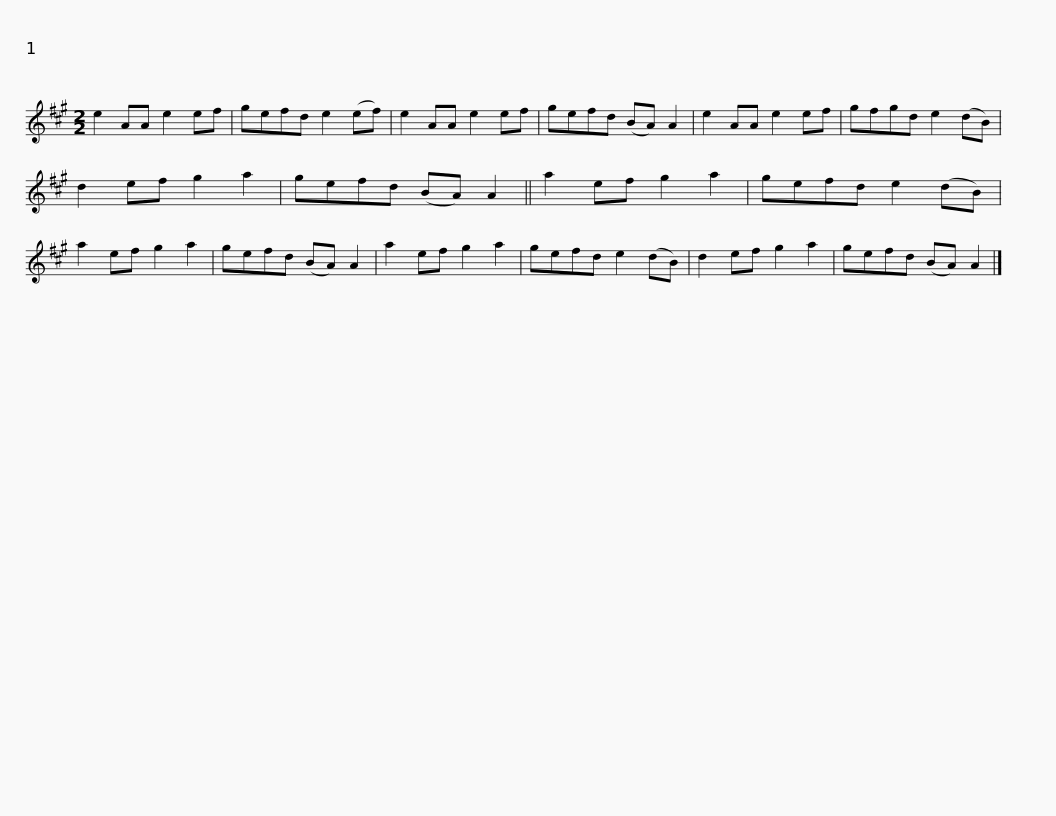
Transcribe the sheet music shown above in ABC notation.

X:1
L:1/8
M:2/2
I:linebreak $
K:A
V:1 treble
V:1
 e2 AA e2 ef | gefd e2 (ef) | e2 AA e2 ef | gefd (BA) A2 | e2 AA e2 ef | %5
 gfgd e2 (dB) |$ d2 ef g2 a2 | gefd (BA) A2 || a2 ef g2 a2 | gefd e2 (dB) | %10
 a2 ef g2 a2 | gefd (BA) A2 | a2 ef g2 a2 |$ gefd e2 (dB) | d2 ef g2 a2 | %15
 gefd (BA) A2 |] %16
